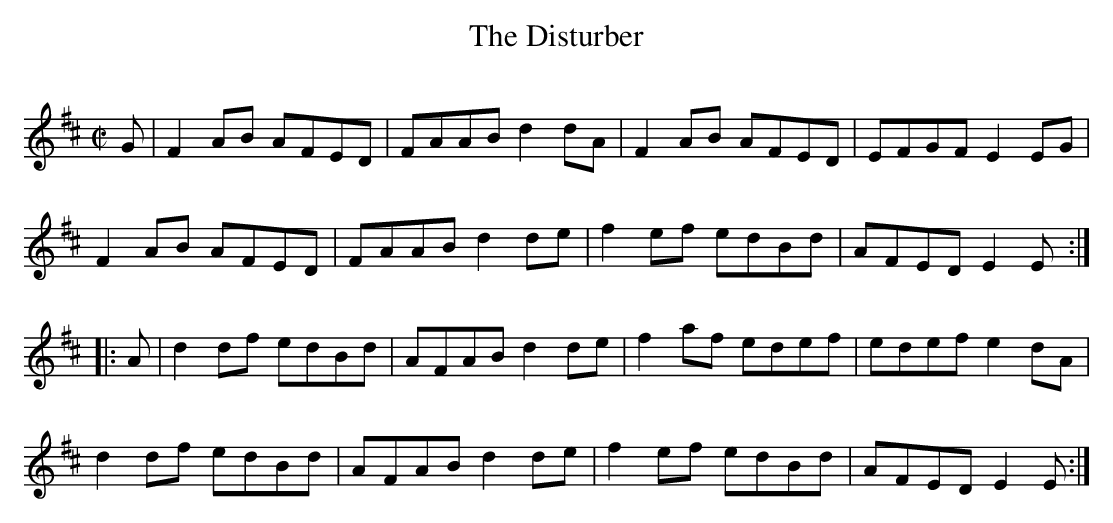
X:1
T:The Disturber
Q:333
L:1/8
M:C|
K:D
G|F2 AB AFED|FAAB d2 dA|F2 AB AFED|EFGF E2 EG|
F2 AB AFED|FAAB d2 de|f2 ef edBd|AFED E2 E:|
|:A|d2 df edBd|AFAB d2 de|f2 af edef|edef e2 dA|
d2 df edBd|AFAB d2 de|f2 ef edBd|AFED E2 E:|
